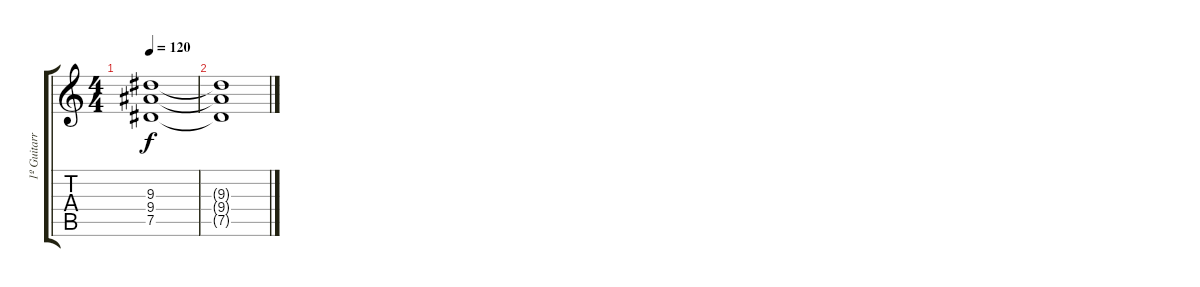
\track ("1º Guitarra" "1º Guitarr") {instrument overdrivenguitar}
\staff {score tabs}
\tuning (Eb4 Bb3 Gb3 Db3 Ab2 Eb2) {hide}
\ts (4 4)
\tempo 120
\clef g2
\ks c
(9.3 9.4 7.5).1{dy f} |
(9.3{t} 9.4{t} 7.5{t}).1
